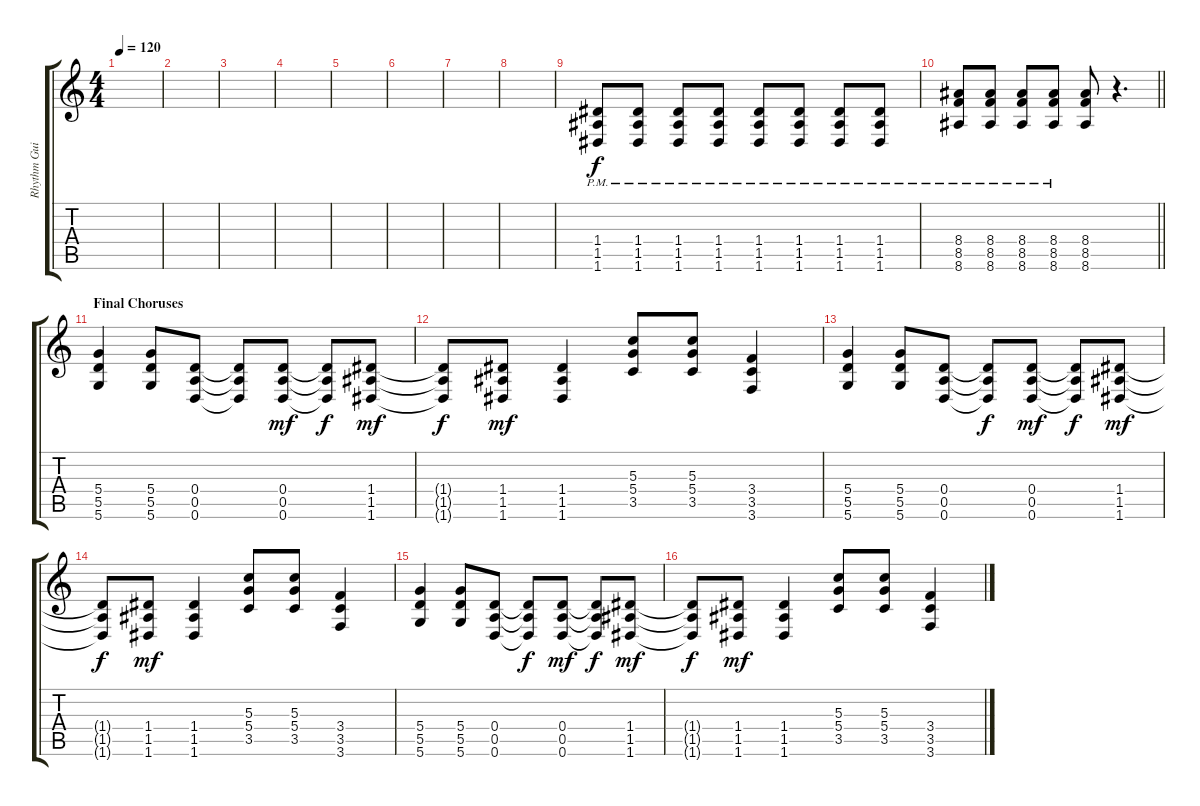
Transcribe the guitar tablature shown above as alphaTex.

\track ("Rhythm Guitar II" "Rhythm Gui") {instrument distortionguitar}
\staff {score tabs}
\tuning (E4 B3 G3 D3 A2 D2) {hide}
\ts (4 4)
\tempo 120
\clef g2
\ks c
|
|
|
|
|
|
|
|
(1.4{pm} 1.5{pm} 1.6{pm}).8 (1.4{pm} 1.5{pm} 1.6{pm}).8 (1.4{pm} 1.5{pm} 1.6{pm}).8 (1.4{pm} 1.5{pm} 1.6{pm}).8 (1.4{pm} 1.5 1.6{pm}).8 (1.4{pm} 1.5 1.6{pm}).8 (1.4{pm} 1.5 1.6{pm}).8 (1.4{pm} 1.5 1.6{pm}).8 |
\barLineRight lightlight
(8.4 8.5{pm} 8.6).8 (8.4 8.5{pm} 8.6).8 (8.4 8.5{pm} 8.6).8 (8.4 8.5{pm} 8.6).8 (8.4 8.5 8.6).8 r.4{d} |
\section ("" "Final Choruses")
(5.4 5.5 5.6).4 (5.4 5.5 5.6).8 (0.4 0.5 0.6).8 (0.4{t} 0.5{t} 0.6{t}).8{dy f} (0.4 0.5 0.6).8{dy mf} (0.4{t} 0.5{t} 0.6{t}).8{dy f} (1.4 1.5 1.6).8{dy mf} |
(1.4{t} 1.5{t} 1.6{t}).8{dy f} (1.4 1.5 1.6).8{dy mf} (1.4 1.5 1.6).4 (5.3 5.4 3.5).8 (5.3 5.4 3.5).8 (3.4 3.5 3.6).4 |
(5.4 5.5 5.6).4 (5.4 5.5 5.6).8 (0.4 0.5 0.6).8 (0.4{t} 0.5{t} 0.6{t}).8{dy f} (0.4 0.5 0.6).8{dy mf} (0.4{t} 0.5{t} 0.6{t}).8{dy f} (1.4 1.5 1.6).8{dy mf} |
(1.4{t} 1.5{t} 1.6{t}).8{dy f} (1.4 1.5 1.6).8{dy mf} (1.4 1.5 1.6).4 (5.3 5.4 3.5).8 (5.3 5.4 3.5).8 (3.4 3.5 3.6).4 |
(5.4 5.5 5.6).4 (5.4 5.5 5.6).8 (0.4 0.5 0.6).8 (0.4{t} 0.5{t} 0.6{t}).8{dy f} (0.4 0.5 0.6).8{dy mf} (0.4{t} 0.5{t} 0.6{t}).8{dy f} (1.4 1.5 1.6).8{dy mf} |
(1.4{t} 1.5{t} 1.6{t}).8{dy f} (1.4 1.5 1.6).8{dy mf} (1.4 1.5 1.6).4 (5.3 5.4 3.5).8 (5.3 5.4 3.5).8 (3.4 3.5 3.6).4
